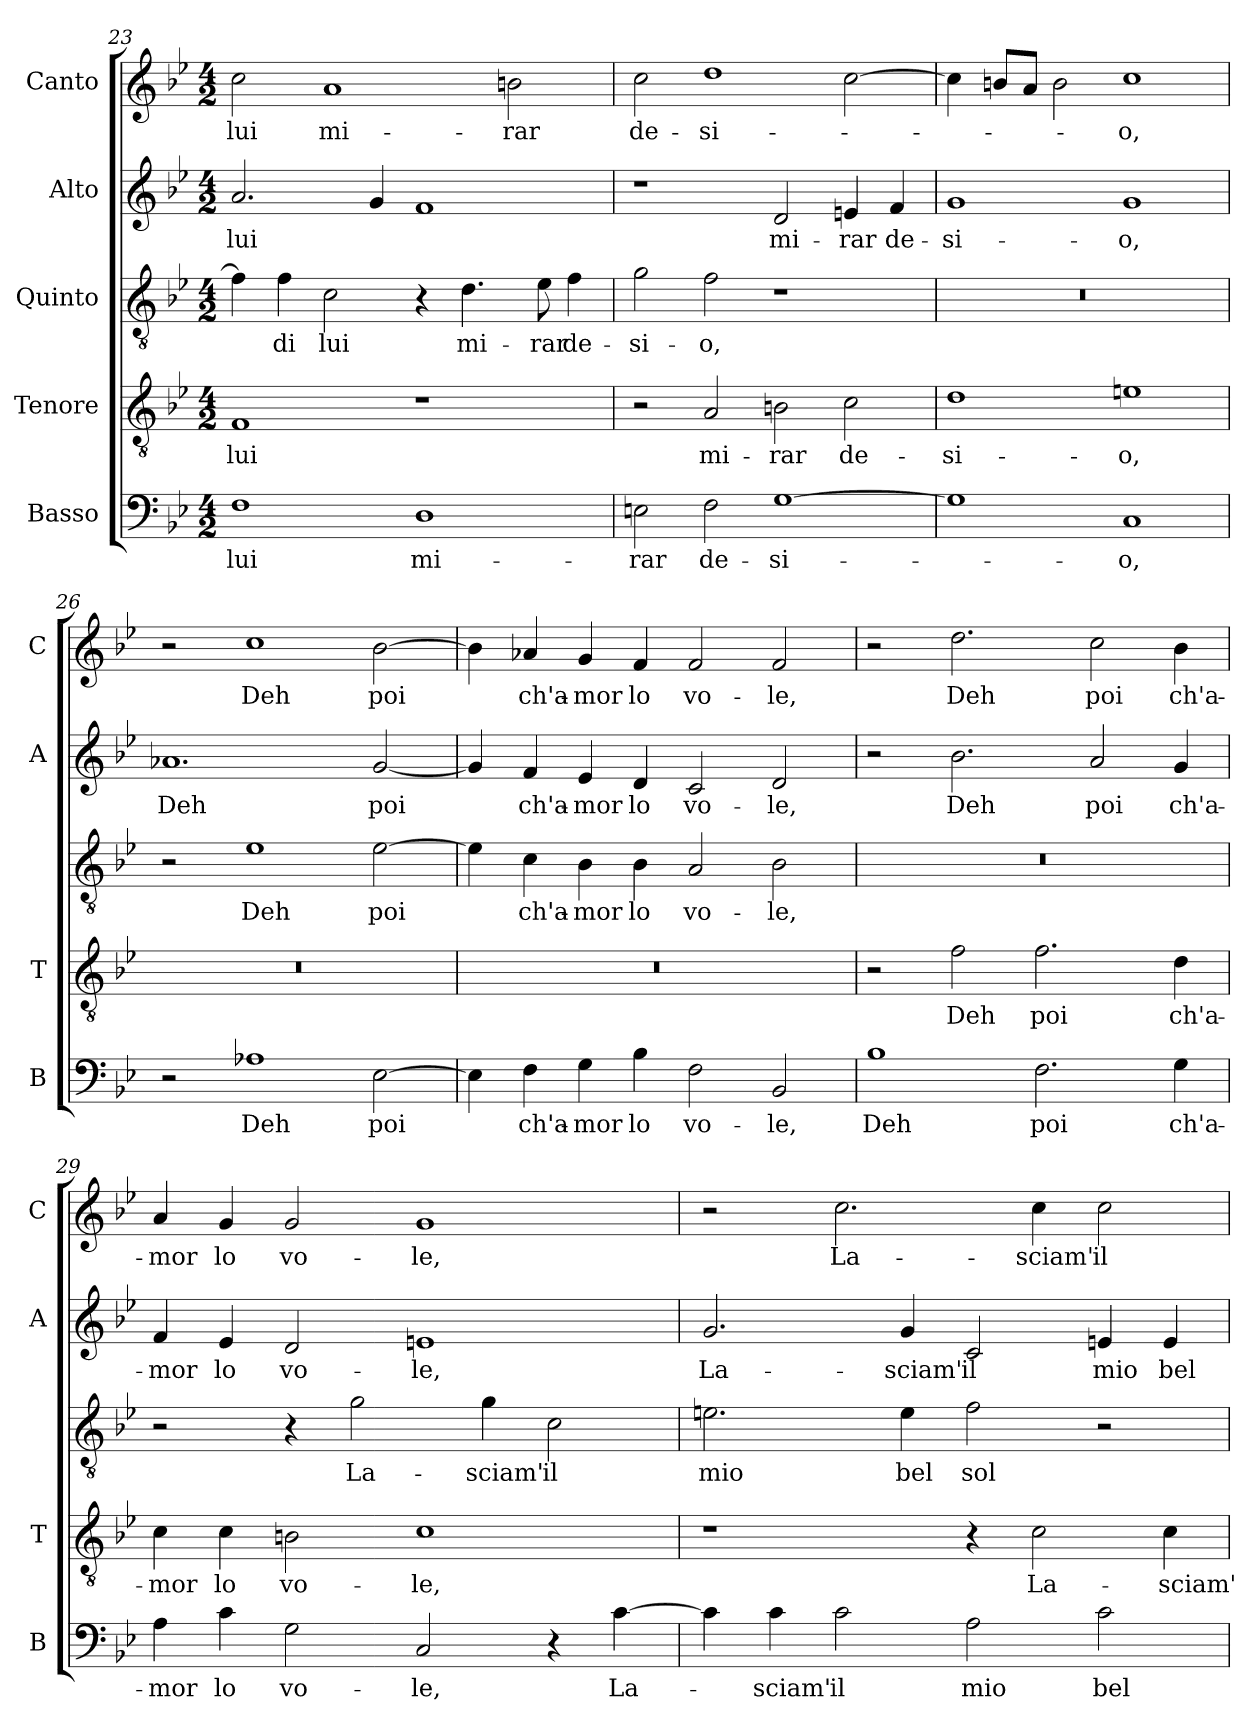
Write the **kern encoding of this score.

**kern	**text	**kern	**text	**kern	**text	**kern	**text	**kern	**text
*part5	*part5	*part4	*part4	*part3	*part3	*part2	*part2	*part1	*part1
*staff5	*staff5	*staff4	*staff4	*staff3	*staff3	*staff2	*staff2	*staff1	*staff1
*I"Basso	*	*I"Tenore	*	*I"Quinto	*	*I"Alto	*	*I"Canto	*
*I'B	*	*I'T	*	*	*	*I'A	*	*I'C	*
*clefF4	*	*clefGv2	*	*clefGv2	*	*clefG2	*	*clefG2	*
*k[b-e-]	*	*k[b-e-]	*	*k[b-e-]	*	*k[b-e-]	*	*k[b-e-]	*
*B-:	*	*B-:	*	*B-:	*	*B-:	*	*B-:	*
*M4/2	*	*M4/2	*	*M4/2	*	*M4/2	*	*M4/2	*
=23	=23	=23	=23	=23	=23	=23	=23	=23	=23
!	!LO:LY:b	!	!LO:LY:b	!	!	!	!LO:LY:b	!	!LO:LY:b
1F	lui	1F	lui	4f\]	.	2.a/	lui	2cc\	lui
!	!	!	!	!	!LO:LY:b	!	!	!	!
.	.	.	.	4f\	di	.	.	.	.
!	!	!	!	!	!LO:LY:b	!	!	!	!LO:LY:b
.	.	.	.	2c\	lui	.	.	1a	mi-
.	.	.	.	.	.	4g/	.	.	.
!	!LO:LY:b	!	!	!	!	!	!	!	!
1D	mi-	1r	.	4r	.	1f	.	.	.
!	!	!	!	!	!LO:LY:b	!	!	!	!
.	.	.	.	4.d\	mi-	.	.	.	.
!	!	!	!	!	!	!	!	!	!LO:LY:b
.	.	.	.	.	.	.	.	2bn\	-rar
!	!	!	!	!	!LO:LY:b	!	!	!	!
.	.	.	.	8e-\	-rar	.	.	.	.
!	!	!	!	!	!LO:LY:b	!	!	!	!
.	.	.	.	4f\	de-	.	.	.	.
=24	=24	=24	=24	=24	=24	=24	=24	=24	=24
!	!LO:LY:b	!	!	!	!LO:LY:b	!	!	!	!LO:LY:b
2En\	-rar	2r	.	2g\	-si-	1r	.	2cc\	de-
!	!LO:LY:b	!	!LO:LY:b	!	!LO:LY:b	!	!	!	!LO:LY:b
2F\	de-	2A/	mi-	2f\	-o,	.	.	1dd	-si-
!	!LO:LY:b	!	!LO:LY:b	!	!	!	!LO:LY:b	!	!
[1G	-si-	2Bn\	-rar	1r	.	2d/	mi-	.	.
!	!	!	!LO:LY:b	!	!	!	!LO:LY:b	!	!
.	.	2c\	de-	.	.	4en/	-rar	[2cc\	.
!	!	!	!	!	!	!	!LO:LY:b	!	!
.	.	.	.	.	.	4f/	de-	.	.
=25	=25	=25	=25	=25	=25	=25	=25	=25	=25
!	!	!	!LO:LY:b	!	!	!	!LO:LY:b	!	!
1G]	.	1d	-si-	0r	.	1g	-si-	4cc\]	.
.	.	.	.	.	.	.	.	8bn/L	.
.	.	.	.	.	.	.	.	8a/J	.
.	.	.	.	.	.	.	.	2b\	.
!	!LO:LY:b	!	!LO:LY:b	!	!	!	!LO:LY:b	!	!LO:LY:b
1C	-o,	1en	-o,	.	.	1g	-o,	1cc	-o,
!!LO:LB:g=z
=26	=26	=26	=26	=26	=26	=26	=26	=26	=26
!	!	!	!	!	!	!	!LO:LY:b	!	!
2r	.	0r	.	2r	.	1.a-X	Deh	2r	.
!	!LO:LY:b	!	!	!	!LO:LY:b	!	!	!	!LO:LY:b
1A-X	Deh	.	.	1e-	Deh	.	.	1cc	Deh
!	!LO:LY:b	!	!	!	!LO:LY:b	!	!LO:LY:b	!	!LO:LY:b
[2E-\	poi	.	.	[2e-\	poi	[2g/	poi	[2b-\	poi
=27	=27	=27	=27	=27	=27	=27	=27	=27	=27
4E-\]	.	0r	.	4e-\]	.	4g/]	.	4b-\]	.
!	!LO:LY:b	!	!	!	!LO:LY:b	!	!LO:LY:b	!	!LO:LY:b
4F\	ch'a-	.	.	4c\	ch'a-	4f/	ch'a-	4a-X/	ch'a-
!	!LO:LY:b	!	!	!	!LO:LY:b	!	!LO:LY:b	!	!LO:LY:b
4G\	-mor	.	.	4B-\	-mor	4e-/	-mor	4g/	-mor
!	!LO:LY:b	!	!	!	!LO:LY:b	!	!LO:LY:b	!	!LO:LY:b
4B-\	lo	.	.	4B-\	lo	4d/	lo	4f/	lo
!	!LO:LY:b	!	!	!	!LO:LY:b	!	!LO:LY:b	!	!LO:LY:b
2F\	vo-	.	.	2A/	vo-	2c/	vo-	2f/	vo-
!	!LO:LY:b	!	!	!	!LO:LY:b	!	!LO:LY:b	!	!LO:LY:b
2BB-/	-le,	.	.	2B-\	-le,	2d/	-le,	2f/	-le,
=28	=28	=28	=28	=28	=28	=28	=28	=28	=28
!	!LO:LY:b	!	!	!	!	!	!	!	!
1B-	Deh	2r	.	0r	.	2r	.	2r	.
!	!	!	!LO:LY:b	!	!	!	!LO:LY:b	!	!LO:LY:b
.	.	2f\	Deh	.	.	2.b-\	Deh	2.dd\	Deh
!	!LO:LY:b	!	!LO:LY:b	!	!	!	!	!	!
2.F\	poi	2.f\	poi	.	.	.	.	.	.
!	!	!	!	!	!	!	!LO:LY:b	!	!LO:LY:b
.	.	.	.	.	.	2a/	poi	2cc\	poi
!	!LO:LY:b	!	!LO:LY:b	!	!	!	!LO:LY:b	!	!LO:LY:b
4G\	ch'a-	4d\	ch'a-	.	.	4g/	ch'a-	4b-\	ch'a-
=29	=29	=29	=29	=29	=29	=29	=29	=29	=29
!	!LO:LY:b	!	!LO:LY:b	!	!	!	!LO:LY:b	!	!LO:LY:b
4A\	-mor	4c\	-mor	2r	.	4f/	-mor	4a/	-mor
!	!LO:LY:b	!	!LO:LY:b	!	!	!	!LO:LY:b	!	!LO:LY:b
4c\	lo	4c\	lo	.	.	4e-/	lo	4g/	lo
!	!LO:LY:b	!	!LO:LY:b	!	!	!	!LO:LY:b	!	!LO:LY:b
2G\	vo-	2Bn\	vo-	4r	.	2d/	vo-	2g/	vo-
!	!	!	!	!	!LO:LY:b	!	!	!	!
.	.	.	.	2g\	La-	.	.	.	.
!	!LO:LY:b	!	!LO:LY:b	!	!	!	!LO:LY:b	!	!LO:LY:b
2C/	-le,	1c	-le,	.	.	1en	-le,	1g	-le,
!	!	!	!	!	!LO:LY:b	!	!	!	!
.	.	.	.	4g\	-sciam'	.	.	.	.
!	!	!	!	!	!LO:LY:b	!	!	!	!
4r	.	.	.	2c\	il	.	.	.	.
!	!LO:LY:b	!	!	!	!	!	!	!	!
[4c\	La-	.	.	.	.	.	.	.	.
!!LO:LB:g=z
=30	=30	=30	=30	=30	=30	=30	=30	=30	=30
!	!	!	!	!	!LO:LY:b	!	!LO:LY:b	!	!
4c\]	.	1r	.	2.en\	mio	2.g/	La-	2r	.
!	!LO:LY:b	!	!	!	!	!	!	!	!
4c\	-sciam'	.	.	.	.	.	.	.	.
!	!LO:LY:b	!	!	!	!	!	!	!	!LO:LY:b
2c\	il	.	.	.	.	.	.	2.cc\	La-
!	!	!	!	!	!LO:LY:b	!	!LO:LY:b	!	!
.	.	.	.	4e\	bel	4g/	-sciam'	.	.
!	!LO:LY:b	!	!	!	!LO:LY:b	!	!LO:LY:b	!	!
2A\	mio	4r	.	2f\	sol	2c/	il	.	.
!	!	!	!LO:LY:b	!	!	!	!	!	!LO:LY:b
.	.	2c\	La-	.	.	.	.	4cc\	-sciam'
!	!LO:LY:b	!	!	!	!	!	!LO:LY:b	!	!LO:LY:b
2c\	bel	.	.	2r	.	4en/	mio	2cc\	il
!	!	!	!LO:LY:b	!	!	!	!LO:LY:b	!	!
.	.	4c\	-sciam'	.	.	4e/	bel	.	.
=	=	=	=	=	=	=	=	=	=
*-	*-	*-	*-	*-	*-	*-	*-	*-	*-
